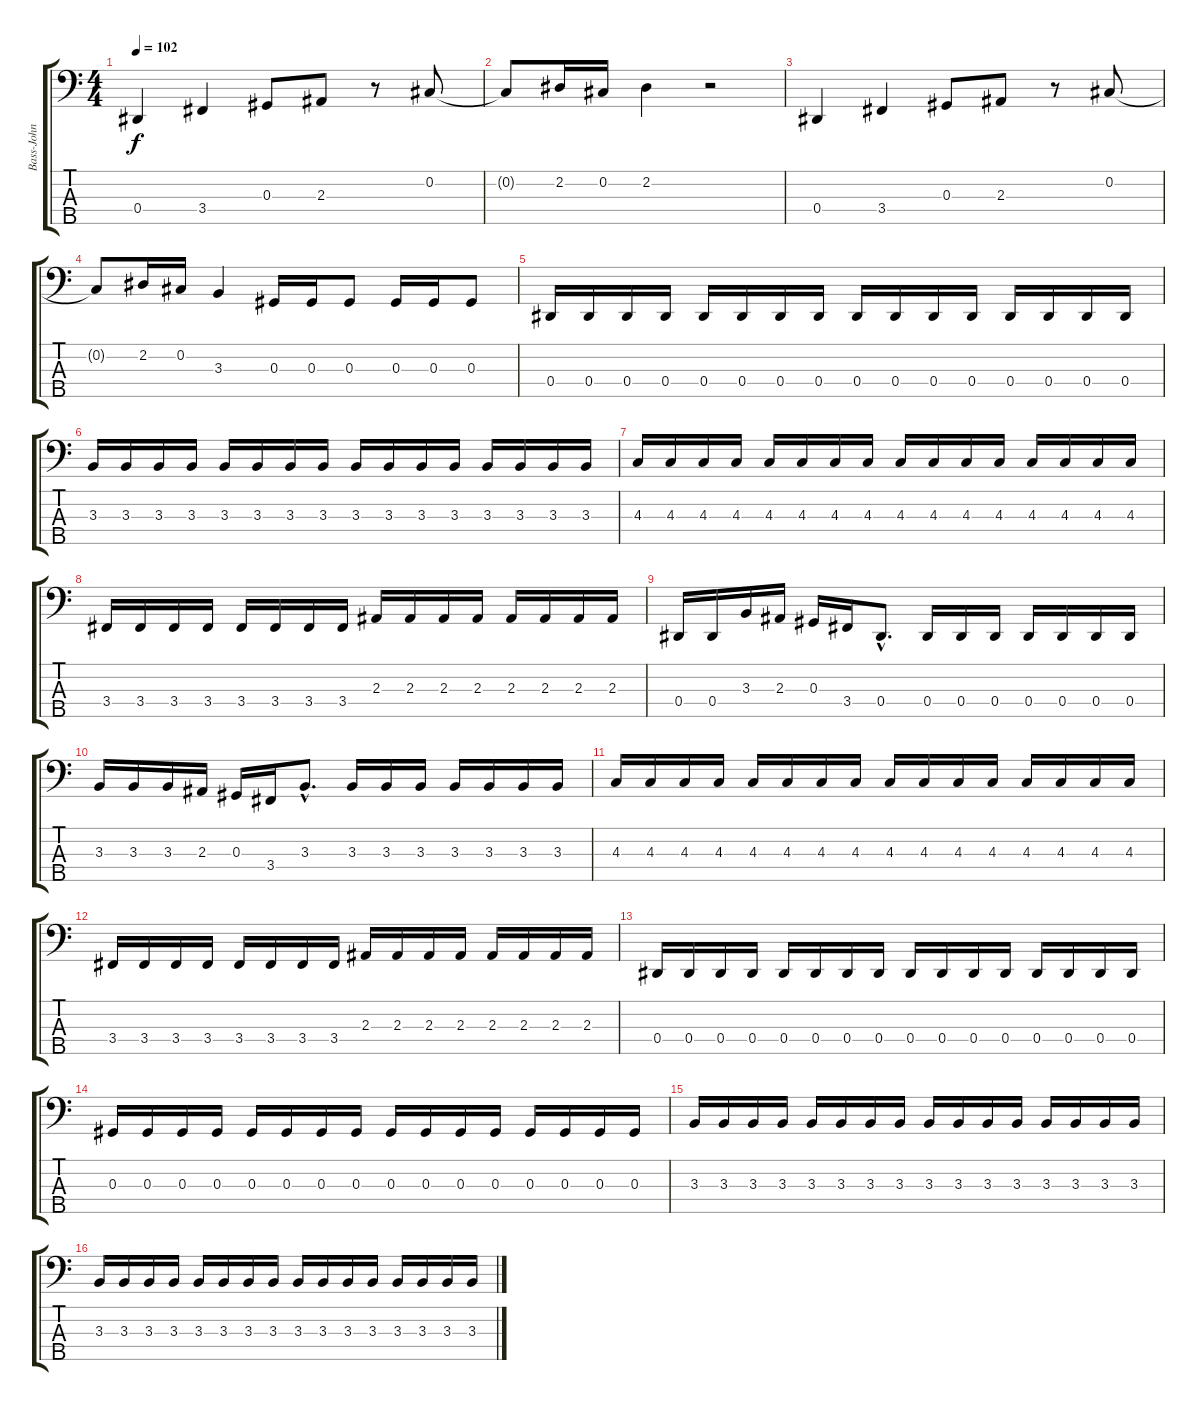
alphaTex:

\track ("Bass-John Myung" "Bass-John ") {instrument electricbassfinger}
\staff {score tabs}
\tuning (Gb2 Db2 Ab1 Eb1 Bb0) {hide}
\ts (4 4)
\tempo 102
\clef f4
\ks c
0.4.4{dy f} 3.4.4 0.3.8 2.3.8 r.8 0.2.8 |
0.2{t}.8 2.2.16 0.2.16 2.2.4 r.2 |
0.4.4 3.4.4 0.3.8 2.3.8 r.8 0.2.8 |
0.2{t}.8 2.2.16 0.2.16 3.3.4 0.3.16 0.3.16 0.3.8 0.3.16 0.3.16 0.3.8 |
0.4.16 0.4.16 0.4.16 0.4.16 0.4.16 0.4.16 0.4.16 0.4.16 0.4.16 0.4.16 0.4.16 0.4.16 0.4.16 0.4.16 0.4.16 0.4.16 |
3.3.16 3.3.16 3.3.16 3.3.16 3.3.16 3.3.16 3.3.16 3.3.16 3.3.16 3.3.16 3.3.16 3.3.16 3.3.16 3.3.16 3.3.16 3.3.16 |
4.3.16 4.3.16 4.3.16 4.3.16 4.3.16 4.3.16 4.3.16 4.3.16 4.3.16 4.3.16 4.3.16 4.3.16 4.3.16 4.3.16 4.3.16 4.3.16 |
3.4.16 3.4.16 3.4.16 3.4.16 3.4.16 3.4.16 3.4.16 3.4.16 2.3.16 2.3.16 2.3.16 2.3.16 2.3.16 2.3.16 2.3.16 2.3.16 |
0.4.16 0.4.16 3.3.16 2.3.16 0.3.16 3.4.16 0.4{hac}.8{d} 0.4.16 0.4.16 0.4.16 0.4.16 0.4.16 0.4.16 0.4.16 |
3.3.16 3.3.16 3.3.16 2.3.16 0.3.16 3.4.16 3.3{hac}.8{d} 3.3.16 3.3.16 3.3.16 3.3.16 3.3.16 3.3.16 3.3.16 |
4.3.16 4.3.16 4.3.16 4.3.16 4.3.16 4.3.16 4.3.16 4.3.16 4.3.16 4.3.16 4.3.16 4.3.16 4.3.16 4.3.16 4.3.16 4.3.16 |
3.4.16 3.4.16 3.4.16 3.4.16 3.4.16 3.4.16 3.4.16 3.4.16 2.3.16 2.3.16 2.3.16 2.3.16 2.3.16 2.3.16 2.3.16 2.3.16 |
0.4.16 0.4.16 0.4.16 0.4.16 0.4.16 0.4.16 0.4.16 0.4.16 0.4.16 0.4.16 0.4.16 0.4.16 0.4.16 0.4.16 0.4.16 0.4.16 |
0.3.16 0.3.16 0.3.16 0.3.16 0.3.16 0.3.16 0.3.16 0.3.16 0.3.16 0.3.16 0.3.16 0.3.16 0.3.16 0.3.16 0.3.16 0.3.16 |
3.3.16 3.3.16 3.3.16 3.3.16 3.3.16 3.3.16 3.3.16 3.3.16 3.3.16 3.3.16 3.3.16 3.3.16 3.3.16 3.3.16 3.3.16 3.3.16 |
3.3.16 3.3.16 3.3.16 3.3.16 3.3.16 3.3.16 3.3.16 3.3.16 3.3.16 3.3.16 3.3.16 3.3.16 3.3.16 3.3.16 3.3.16 3.3.16
